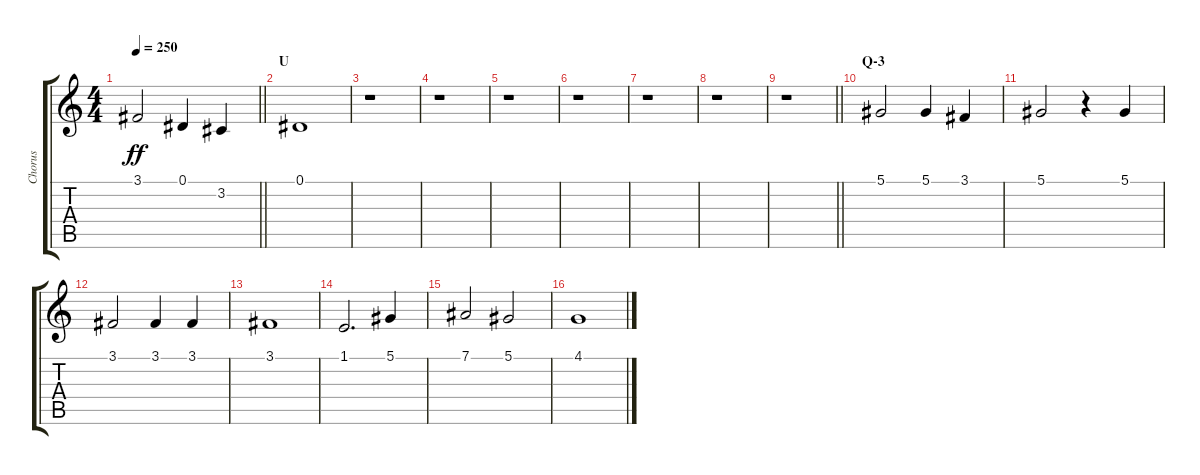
\track ("Chorus" "Chorus") {instrument voiceoohs}
\staff {score tabs}
\tuning (Eb4 Bb3 Gb3 Db3 Ab2 Eb2) {hide}
\ts (4 4)
\tempo 250
\clef g2
\barLineRight lightlight
\ks c
3.1.2{dy ff} 0.1.4 3.2.4 |
\section ("" "U")
0.1.1 |
r.1 |
r.1 |
r.1 |
r.1 |
r.1 |
r.1 |
\barLineRight lightlight
r.1 |
\section ("" "Q-3")
5.1.2 5.1.4 3.1.4 |
5.1.2 r.4 5.1.4 |
3.1.2 3.1.4 3.1.4 |
3.1.1 |
1.1.2{d} 5.1.4 |
7.1.2 5.1.2 |
4.1.1
